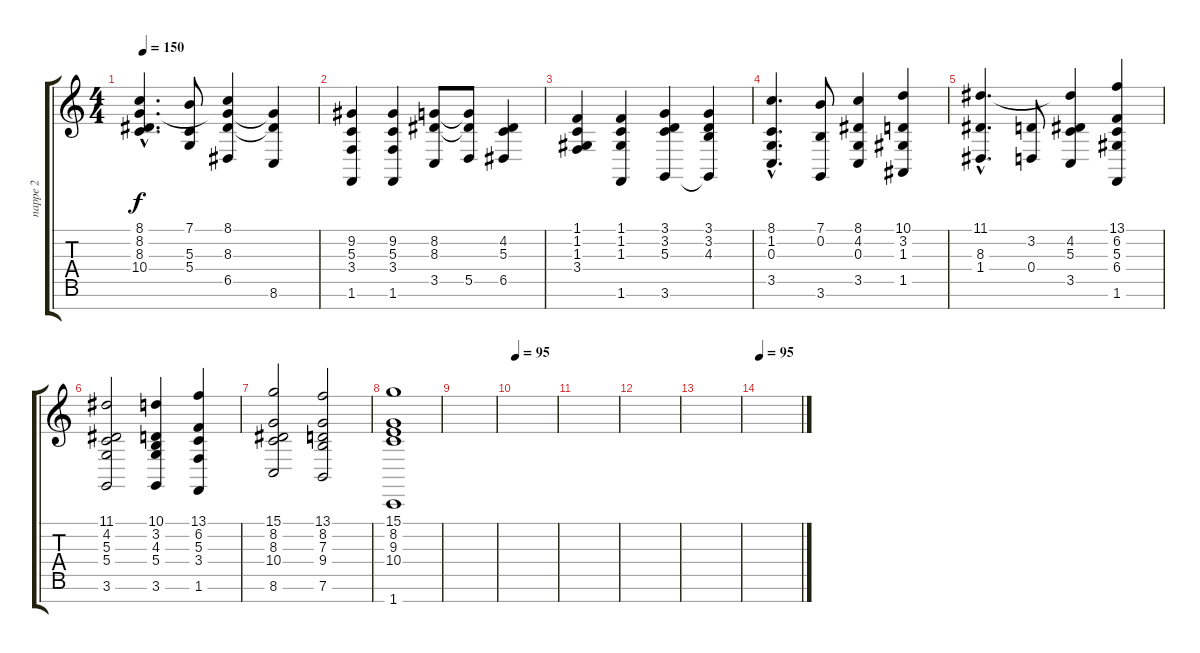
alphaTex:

\track ("nappe 2" "nappe 2") {instrument lead3calliope}
\staff {score tabs}
\tuning (E4 B3 G3 D3 A2 E2 B1) {hide}
\ts (4 4)
\tempo 150
\tempo 75
\tempo 150
\clef g2
\ks c
(8.1{hac} 8.2{hac} 8.3{hac} 10.4{hac}).4{d dy f instrument lead3calliope} (7.1 5.3 5.4).8 (8.1 8.2{t} 8.3 6.5).4 (8.2{t} 8.3{t} 8.6).4 |
(9.2 5.3 3.4 1.6).4 (9.2 5.3 3.4 1.6).4 (8.2 8.3 3.5).8 (8.2{t} 8.3{t} 5.5).8 (4.2 5.3 6.5).4 |
(1.1 1.2 1.3 3.4).4 (1.1 1.2 1.3 1.6).4 (3.1 3.2 5.3 3.6).4 (3.1 3.2 4.3 3.6{t}).4 |
(8.1{hac} 1.2{hac} 0.3{hac} 3.5{hac}).4{d} (7.1 0.2 3.6).8 (8.1 4.2 0.3 3.5).4 (10.1 3.2 1.3 1.5).4 |
(11.1{hac} 8.3{hac} 1.4{hac}).4{d} (3.2 0.4).8 (11.1{t} 4.2 5.3 3.5).4 (13.1 6.2 5.3 6.4 1.6).4 |
(11.1 4.2 5.3 5.4 3.6).2 (10.1 3.2 4.3 5.4 3.6).4 (13.1 6.2 5.3 3.4 1.6).4 |
(15.1 8.2 8.3 10.4 8.6).2 (13.1 8.2 7.3 9.4 7.6).2 |
(15.1 8.2 9.3 10.4 1.7).1 |
|
\tempo 95
|
|
|
|
\tempo 95
